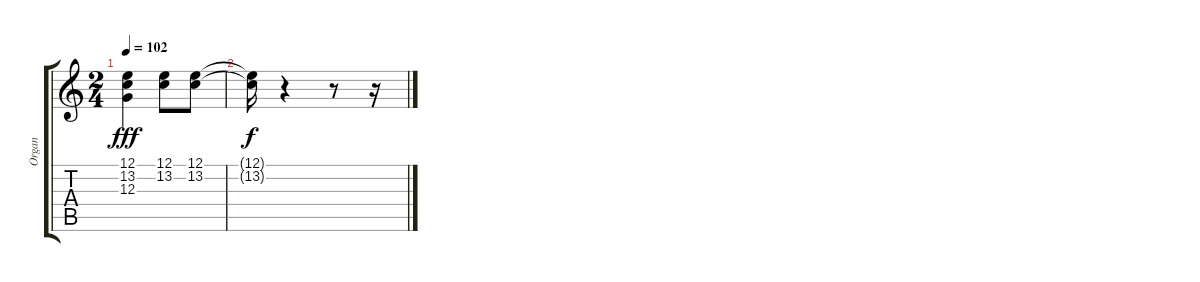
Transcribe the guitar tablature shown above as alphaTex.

\track ("Organ" "Organ") {instrument rockorgan}
\staff {score tabs}
\tuning (E4 B3 G3 D3 A2 E2) {hide}
\ts (2 4)
\tempo 102
\clef g2
\ks c
(12.1 13.2 12.3).4{dy fff} (12.1 13.2).8 (12.1 13.2).8 |
(12.1{t} 13.2{t}).16{dy f} r.4 r.8 r.16
